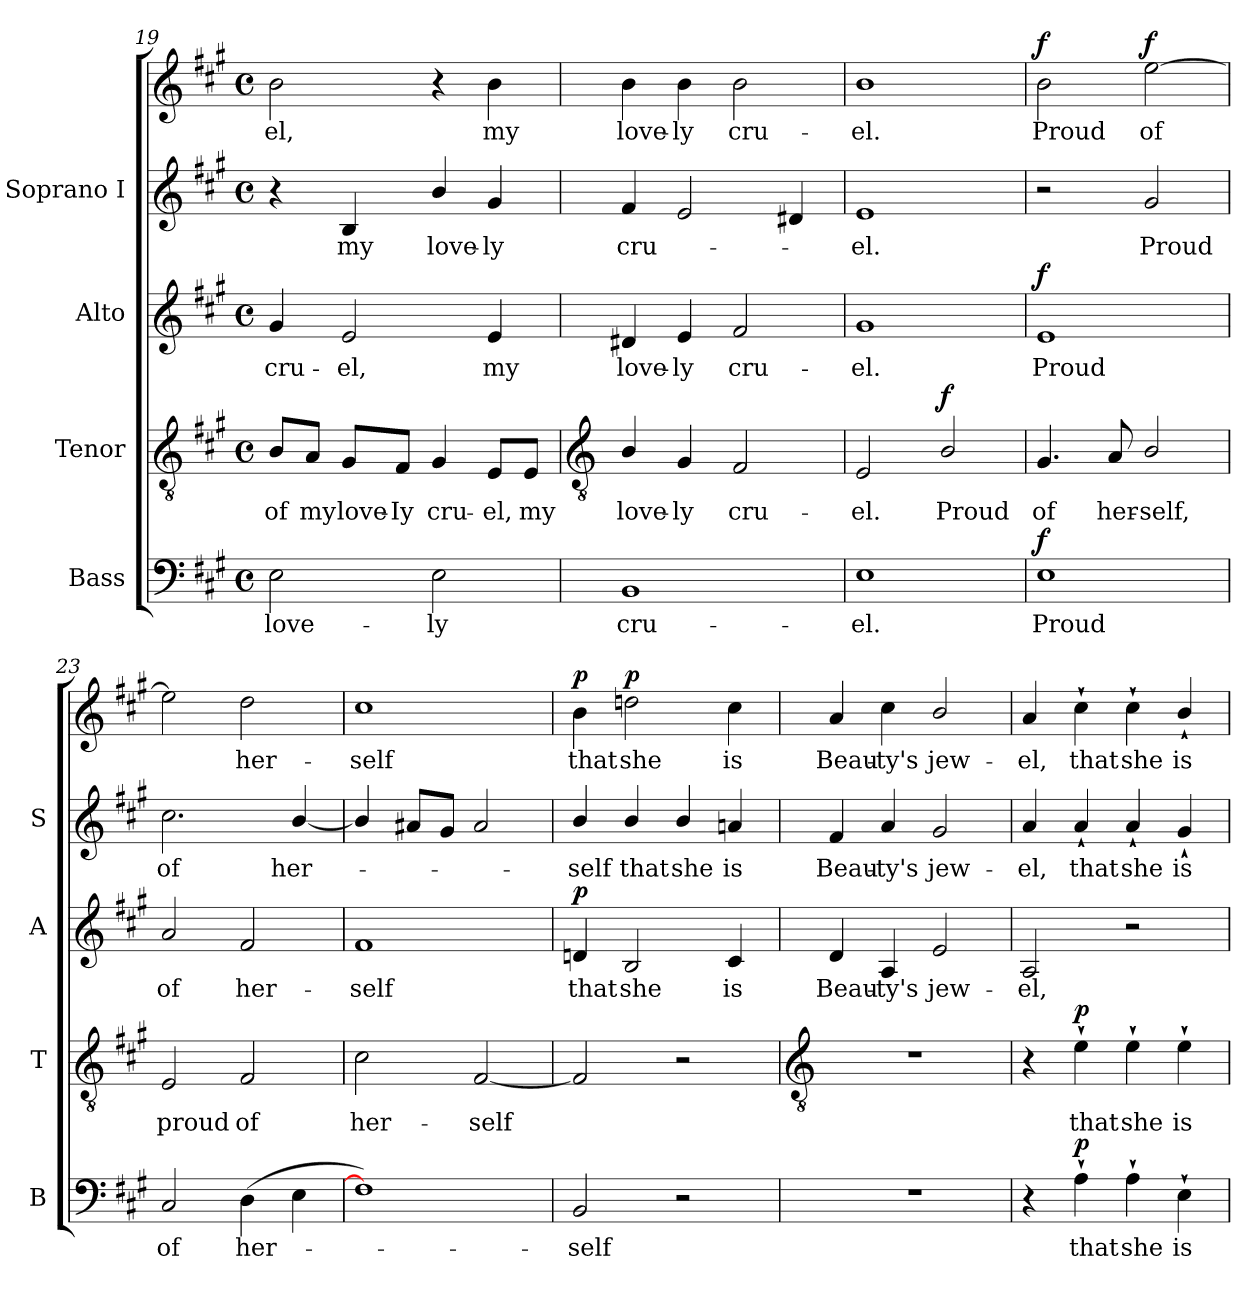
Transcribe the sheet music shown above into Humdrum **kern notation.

**kern	**text	**dynam	**kern	**text	**dynam	**kern	**text	**dynam	**kern	**text	**kern	**text	**dynam
*part4	*part4	*part4	*part3	*part3	*part3	*part2	*part2	*part2	*part1	*part1	*part1	*part1	*part1
*staff5	*staff5	*staff5	*staff4	*staff4	*staff4	*staff3	*staff3	*staff3	*staff2	*staff2	*staff1	*staff1	*staff1/2
*I"Bass	*	*	*I"Tenor	*	*	*I"Alto	*	*	*I"Soprano I	*	*	*	*
*I'B	*	*	*I'T	*	*	*I'A	*	*	*I'S	*	*	*	*
*clefF4	*	*	*clefGv2	*	*	*clefG2	*	*	*clefG2	*	*clefG2	*	*
*k[f#c#g#]	*	*	*k[f#c#g#]	*	*	*k[f#c#g#]	*	*	*k[f#c#g#]	*	*k[f#c#g#]	*	*
*A:	*	*	*A:	*	*	*A:	*	*	*A:	*	*A:	*	*
*M4/4	*	*	*M4/4	*	*	*M4/4	*	*	*M4/4	*	*M4/4	*	*
*met(c)	*	*	*met(c)	*	*	*met(c)	*	*	*met(c)	*	*met(c)	*	*
=19	=19	=19	=19	=19	=19	=19	=19	=19	=19	=19	=19	=19	=19
!	!LO:LY:b	!	!	!LO:LY:b	!	!	!LO:LY:b	!	!	!	!	!LO:LY:b	!
2E	love-	.	8B/L	of	.	4g#	cru-	.	4r	.	2b	el,	.
!	!	!	!	!LO:LY:b	!	!	!	!	!	!	!	!	!
.	.	.	8A/J	my	.	.	.	.	.	.	.	.	.
!	!	!	!	!LO:LY:b	!	!	!LO:LY:b	!	!	!LO:LY:b	!	!	!
.	.	.	8G#/L	love-	.	2e	-el,	.	4B	my	.	.	.
!	!	!	!	!LO:LY:b	!	!	!	!	!	!	!	!	!
.	.	.	8F#/J	-Iy	.	.	.	.	.	.	.	.	.
!	!LO:LY:b	!	!	!LO:LY:b	!	!	!	!	!	!LO:LY:b	!	!	!
2E	-ly	.	4G#	cru-	.	.	.	.	4b/	love-	4r	.	.
!	!	!	!	!LO:LY:b	!	!	!LO:LY:b	!	!	!LO:LY:b	!	!LO:LY:b	!
.	.	.	8E/L	-el,	.	4e	my	.	4g#	-ly	4b	my	.
!	!	!	!	!LO:LY:b	!	!	!	!	!	!	!	!	!
.	.	.	8E/J	my	.	.	.	.	.	.	.	.	.
!!LO:LB:g=z
=20	=20	=20	=20	=20	=20	=20	=20	=20	=20	=20	=20	=20	=20
*	*	*	*clefGv2	*	*	*	*	*	*	*	*	*	*
!	!LO:LY:b	!	!	!LO:LY:b	!	!	!LO:LY:b	!	!	!LO:LY:b	!	!LO:LY:b	!
1BB	cru-	.	4B/	love-	.	4d#X	love-	.	4f#	-cru-	4b	love-	.
!	!	!	!	!LO:LY:b	!	!	!LO:LY:b	!	!	!	!	!LO:LY:b	!
.	.	.	4G#	-ly	.	4e	-ly	.	2e	.	4b	-ly	.
!	!	!	!	!LO:LY:b	!	!	!LO:LY:b	!	!	!	!	!LO:LY:b	!
.	.	.	2F#	cru-	.	2f#	cru-	.	.	.	2b	cru-	.
.	.	.	.	.	.	.	.	.	4d#X	.	.	.	.
=21	=21	=21	=21	=21	=21	=21	=21	=21	=21	=21	=21	=21	=21
!	!LO:LY:b	!	!	!LO:LY:b	!	!	!LO:LY:b	!	!	!LO:LY:b	!	!LO:LY:b	!
1E	-el.	.	2E	-el.	.	1g#	-el.	.	1e	el.	1b	el.	.
!	!	!	!	!LO:LY:b	!LO:DY:b	!	!	!	!	!	!	!	!
.	.	.	2B/	Proud	f	.	.	.	.	.	.	.	.
=22	=22	=22	=22	=22	=22	=22	=22	=22	=22	=22	=22	=22	=22
!	!LO:LY:b	!LO:DY:b	!	!LO:LY:b	!	!	!LO:LY:b	!LO:DY:b	!	!	!	!LO:LY:b	!LO:DY:b
1E	Proud	f	4.G#	of	.	1e	Proud	f	2r	.	2b	Proud	f
!	!	!	!	!LO:LY:b	!	!	!	!	!	!	!	!	!
.	.	.	8A	her-	.	.	.	.	.	.	.	.	.
!	!	!	!	!LO:LY:b	!	!	!	!	!	!LO:LY:b	!	!LO:LY:b	!LO:DY:b=2
.	.	.	2B/	-self,	.	.	.	.	2g#	Proud	[2ee	of	f
=23	=23	=23	=23	=23	=23	=23	=23	=23	=23	=23	=23	=23	=23
!	!LO:LY:b	!	!	!LO:LY:b	!	!	!LO:LY:b	!	!	!LO:LY:b	!	!	!
2C#	of	.	2E	proud	.	2a/	of	.	2.cc#	-of	2ee]	.	.
!	!LO:LY:b	!	!	!LO:LY:b	!	!	!LO:LY:b	!	!	!	!	!LO:LY:b	!
(>4D	her-	.	2F#	of	.	2f#	her-	.	.	.	2dd	her-	.
!	!	!	!	!	!	!	!	!	!	!LO:LY:b	!	!	!
4E	.	.	.	.	.	.	.	.	[4b/	her-	.	.	.
=24	=24	=24	=24	=24	=24	=24	=24	=24	=24	=24	=24	=24	=24
!	!	!	!	!LO:LY:b	!	!	!LO:LY:b	!	!	!	!	!LO:LY:b	!
1F#])	.	.	2c#	her-	.	1f#	-self	.	4b/]	.	1cc#	self	.
.	.	.	.	.	.	.	.	.	8a#XL	.	.	.	.
.	.	.	.	.	.	.	.	.	8g#J	.	.	.	.
!	!	!	!	!LO:LY:b	!	!	!	!	!	!	!	!	!
.	.	.	[2F#	-self	.	.	.	.	2a#	.	.	.	.
=25	=25	=25	=25	=25	=25	=25	=25	=25	=25	=25	=25	=25	=25
!	!LO:LY:b	!	!	!	!	!	!LO:LY:b	!LO:DY:b	!	!LO:LY:b	!	!LO:LY:b	!LO:DY:b
2BB	self	.	2F#]	.	.	4dn	that	p	4b/	self	4b	that	p
!	!	!	!	!	!	!	!LO:LY:b	!	!	!LO:LY:b	!	!LO:LY:b	!LO:DY:b=2
.	.	.	.	.	.	2B	she	.	4b/	that	2ddn	she	p
!	!	!	!	!	!	!	!	!	!	!LO:LY:b	!	!	!
2r	.	.	2r	.	.	.	.	.	4b/	she	.	.	.
!	!	!	!	!	!	!	!LO:LY:b	!	!	!LO:LY:b	!	!LO:LY:b	!
.	.	.	.	.	.	4c#	is	.	4an/	is	4cc#	is	.
!!LO:LB:g=z
=26	=26	=26	=26	=26	=26	=26	=26	=26	=26	=26	=26	=26	=26
*	*	*	*clefGv2	*	*	*	*	*	*	*	*	*	*
!	!	!	!	!	!	!	!LO:LY:b	!	!	!LO:LY:b	!	!LO:LY:b	!
1r	.	.	1r	.	.	4d	Beau-	.	4f#	-Beau-	4a	Beau-	.
!	!	!	!	!	!	!	!LO:LY:b	!	!	!LO:LY:b	!	!LO:LY:b	!
.	.	.	.	.	.	4A	-ty's	.	4a/	-ty's	4cc#	-ty's	.
!	!	!	!	!	!	!	!LO:LY:b	!	!	!LO:LY:b	!	!LO:LY:b	!
.	.	.	.	.	.	2e	jew-	.	2g#	jew-	2b/	jew-	.
=27	=27	=27	=27	=27	=27	=27	=27	=27	=27	=27	=27	=27	=27
!	!	!	!	!	!	!	!LO:LY:b	!	!	!LO:LY:b	!	!LO:LY:b	!
4r	.	.	4r	.	.	2A	-el,	.	4a/	el,	4a	-el,	.
!	!LO:LY:b	!LO:DY:b	!	!LO:LY:b	!LO:DY:b	!	!	!	!	!LO:LY:b	!	!LO:LY:b	!
4A`\	that	p	4e`	that	p	.	.	.	4a`/	that	4cc#`	that	.
!	!LO:LY:b	!	!	!LO:LY:b	!	!	!	!	!	!LO:LY:b	!	!LO:LY:b	!
4A`\	she	.	4e`	she	.	2r	.	.	4a`/	she	4cc#`	she	.
!	!LO:LY:b	!	!	!LO:LY:b	!	!	!	!	!	!LO:LY:b	!	!LO:LY:b	!
4E`	is	.	4e`	is	.	.	.	.	4g#`	is	4b`/	is	.
=	=	=	=	=	=	=	=	=	=	=	=	=	=
*-	*-	*-	*-	*-	*-	*-	*-	*-	*-	*-	*-	*-	*-
